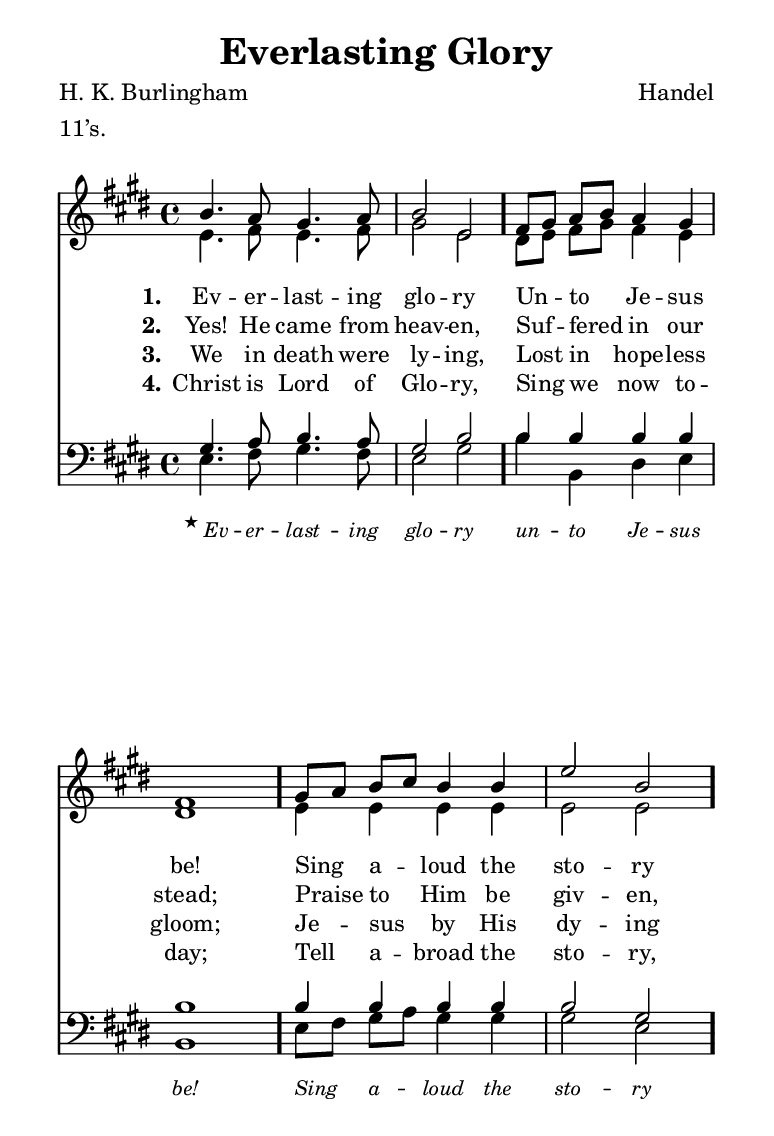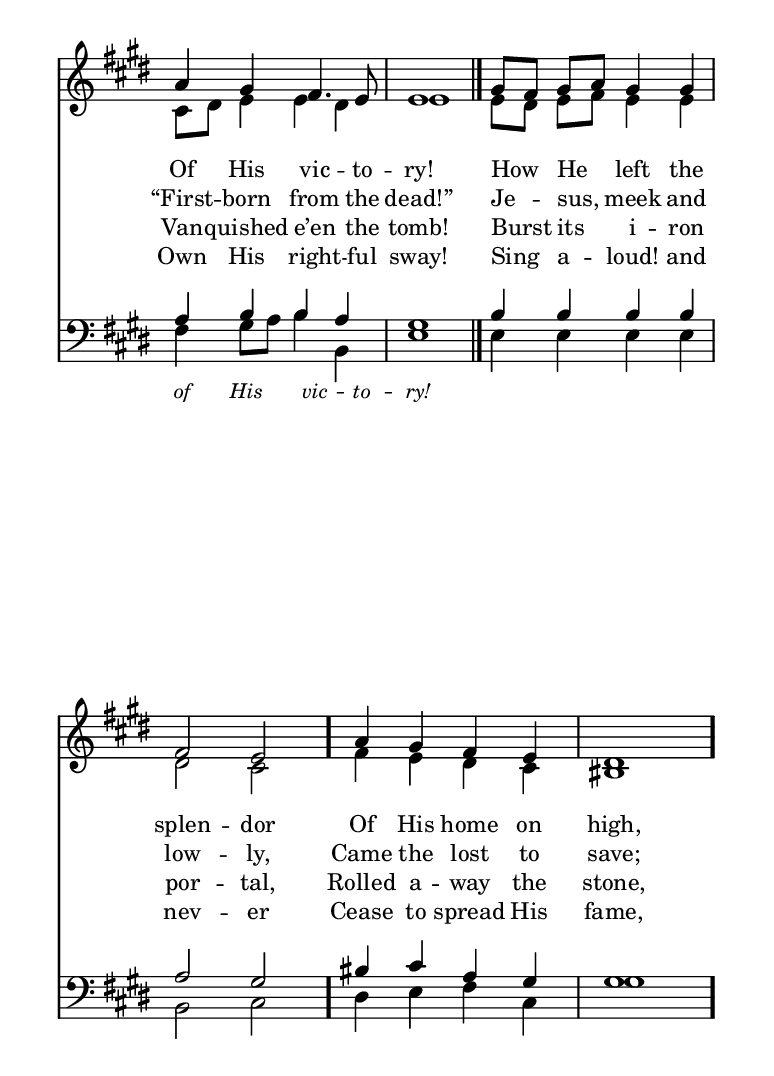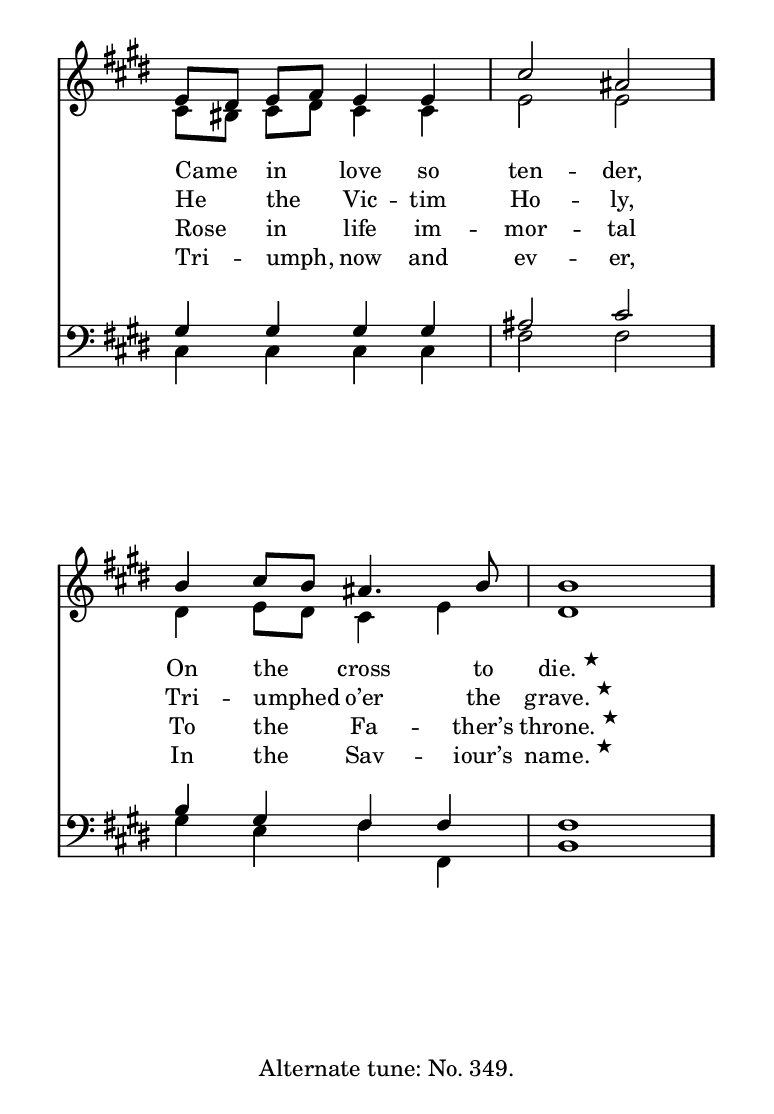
\include "common/global.ily"
\paper {
  \include "common/paper.ily"
  %ragged-bottom = ##t
  %ragged-last-bottom = ##t
  %systems-per-page = ##f
  %page-count = ##f
}

\header{
  hymnnumber = "83"
  title = "Everlasting Glory"
  tunename = "Maccabeus"
  meter = "11’s."
  poet = "H. K. Burlingham"
  composer = "Handel"
  %copyright = ""
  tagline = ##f
}

% for fermata in MIDI
ta = { \tempo 4=100 }
tb = { \tempo 4=50  }

patternAA = { c4. c8 c4. c8 | c2 c2 }

patternBA = { c8[ c8] c8[ c8] c4 c4 | c1 }
patternBB = { c4      c4      c4 c4 | c1 }

patternCA = { c8[ c8] c8[ c8] c4 c4 | c2 c2 }
patternCB = { c4      c4      c4 c4 | c2 c2 }

patternDA = { c4      c4 c4. c8 | c1 }
patternDB = { c8[ c8] c4 c4  c4 | c1 }
patternDC = { c4      c4 c4  c4 | c1 }
patternDD = { c4 c8[ c8] c4  c4 | c1 }
patternDE = { c4 c8[ c8] c4. c8 | c1 }

global = {
  \include "common/overrides.ily"
  \override Staff.TimeSignature.style = #'()
  \time 4/4
  \override Score.MetronomeMark.transparent = ##t % hide all fermata changes too
  \ta
  \key e \major
  %\partial 4
  \autoBeamOff
}

notesSopranoA = {
\global
\relative c'' {

  \changePitch \patternAA { b a gis a | b e, }
  \changePitch \patternBA { fis gis a b a gis | fis }
  \changePitch \patternCA { gis a b cis b b | e b }
  \changePitch \patternDA { a gis fis e | e }

  \bar "|."

}
}

notesSopranoB = {
\relative c'' {

  \changePitch \patternCA { gis fis gis a gis gis | fis e }
  \changePitch \patternBB { a gis fis e | dis }
  \changePitch \patternCA { e dis e fis e e | cis' ais }
  \changePitch \patternDE { b cis b ais b | b }

	\bar "."

}
}

notesAltoA = {
\global
\relative e' {

  \changePitch \patternAA { e fis e fis | gis e }
  \changePitch \patternBA { dis e fis gis fis e | dis }
  \changePitch \patternCB { e e e e | e e }
  \changePitch \patternDB { cis dis e e dis | e }

}
}

notesAltoB = {
\relative e' {

  \changePitch \patternCA { e dis e fis e e | dis cis }
  \changePitch \patternBB { fis e dis cis | bis }
  \changePitch \patternCA { cis bis cis dis cis cis | e e }
  \changePitch \patternDD { dis e dis cis e | dis }

}
}

notesTenorA = {
\global
\relative a {

  \changePitch \patternAA { gis a b a | gis b }
  \changePitch \patternBB { b b b b | b }
  \changePitch \patternCB { b b b b | b gis }
  \changePitch \patternDC { a b b a | gis }

}
}

notesTenorB = {
\relative a {

  \changePitch \patternCB { b b b b | a gis }
  \changePitch \patternBB { bis cis a gis | gis }
  \changePitch \patternCB { gis gis gis gis | ais cis }
  \changePitch \patternBB { b gis fis fis | fis }

}
}

notesBassA = {
\global
\relative f {

  \changePitch \patternAA { e fis gis fis | e gis }
  \changePitch \patternBB { b b, dis e | b }
  \changePitch \patternCA { e fis gis a gis gis | gis e }
  \changePitch \patternDD { fis gis a b b, | e }

}
}

notesBassB = {
\relative f {

  \changePitch \patternCB { e e e e | b cis }
  \changePitch \patternBB { dis e fis cis | gis' }
  \changePitch \patternCB { cis, cis cis cis | fis fis }
  \changePitch \patternBB { gis e fis fis, | b }

}
}

Refrain = \lyricmode {

%{HIDE>%} { \override LyricText.font-size = #-1 \override Lyrics.LyricText.font-shape = #'italic } \markup{{\super{★}}Ev} -- er -- last -- ing glo -- ry un -- to Je --  sus be! %{<HIDE%}
%LYRICS Ev -- er -- last -- ing glo -- ry un -- to Je --  sus be!
Sing a -- loud the sto -- ry of His vic -- to -- ry!

}

wordsA = \lyricmode {
\set stanza = "1."

Ev -- er -- last -- ing glo -- ry \bar "."
Un -- to Je --  sus be! \bar "."
Sing a -- loud the sto -- ry \bar "."
Of His vic -- to -- ry! \bar "|."
How He left the splen -- dor \bar "."
Of His home on high, \bar "."
Came in love so ten -- der, \bar "."
On the cross to \markup{ die.{\super{★}}} \bar "."

}

wordsB = \lyricmode {
\set stanza = "2."

Yes! He came from heav -- en,
Suf -- fered in our stead;
Praise to Him be giv -- en,
“First -- born from the dead!”
Je -- sus, meek and low -- ly,
Came the lost to save;
He the Vic -- tim Ho -- ly,
Tri -- umphed o’er the \markup{ grave.{\super{★}}}

}

wordsC = \lyricmode {
\set stanza = "3."

We in death were ly -- ing,
Lost in hope -- less gloom;
Je -- sus by His dy -- ing
Van -- quished e’en the tomb!
Burst its i -- ron por -- tal,
Rolled a -- way the stone,
Rose in life im -- mor -- tal
To the Fa -- ther’s \markup{ throne.{\super{★}}%{workaround for weird bug in getlyrics.pl%}}

}

wordsD = \lyricmode {
\set stanza = "4."

Christ is Lord of Glo -- ry,
Sing we now to -- day;
Tell a -- broad the sto -- ry,
Own His right -- ful sway!
Sing a -- loud! and nev -- er
Cease to spread His fame,
Tri -- umph, now and ev -- er,
In the Sav -- iour’s \markup{ name.{\super{★}}}

}

\score {
  \context ChoirStaff <<
    \context Staff = upper <<
      \set ChoirStaff.systemStartDelimiter = #'SystemStartBar
      \context Voice  = sopranos { \voiceOne { \notesSopranoA \notesSopranoB } }
      \context Voice  = altos { \voiceTwo { \notesAltoA \notesAltoB } }
      \context Lyrics = one   \lyricsto sopranos \wordsA
      \context Lyrics = two   \lyricsto sopranos \wordsB
      \context Lyrics = three \lyricsto sopranos \wordsC
      \context Lyrics = four  \lyricsto sopranos \wordsD
    >>
    \context Staff = men <<
      \clef bass
      \context Voice  = tenors { \voiceOne { \notesTenorA \notesTenorB } }
      \context Voice  = basses { \voiceTwo { \notesBassA \notesBassB } }
    >>
	\new Lyrics \with { alignBelowContext = men } \lyricsto sopranos \Refrain
  >>
  \layout {
    \include "common/layout.ily"
  }
}

\score {
  \context ChoirStaff <<
    \context Staff = upper <<
      \set ChoirStaff.systemStartDelimiter = #'SystemStartBar
      \context Voice  = sopranos { \voiceOne { \notesSopranoA \notesSopranoB \notesSopranoA } }
      \context Voice  = altos { \voiceTwo { \notesAltoA \notesAltoB \notesAltoA } }
    >>
    \context Staff = men <<
      \clef bass
      \context Voice  = tenors { \voiceOne { \notesTenorA \notesTenorB \notesTenorA } }
      \context Voice  = basses { \voiceTwo { \notesBassA \notesBassB \notesBassA } }
    >>
  >>
  \midi{
    \include "common/midi.ily"
  }
}

\noPageBreak

\markup { \fill-line { \line { Alternate tune: No. 349. } } }

\version "2.18.0"  % necessary for upgrading to future LilyPond versions.

% vi:set et ts=2 sw=2 ai nocindent syntax=lilypond
